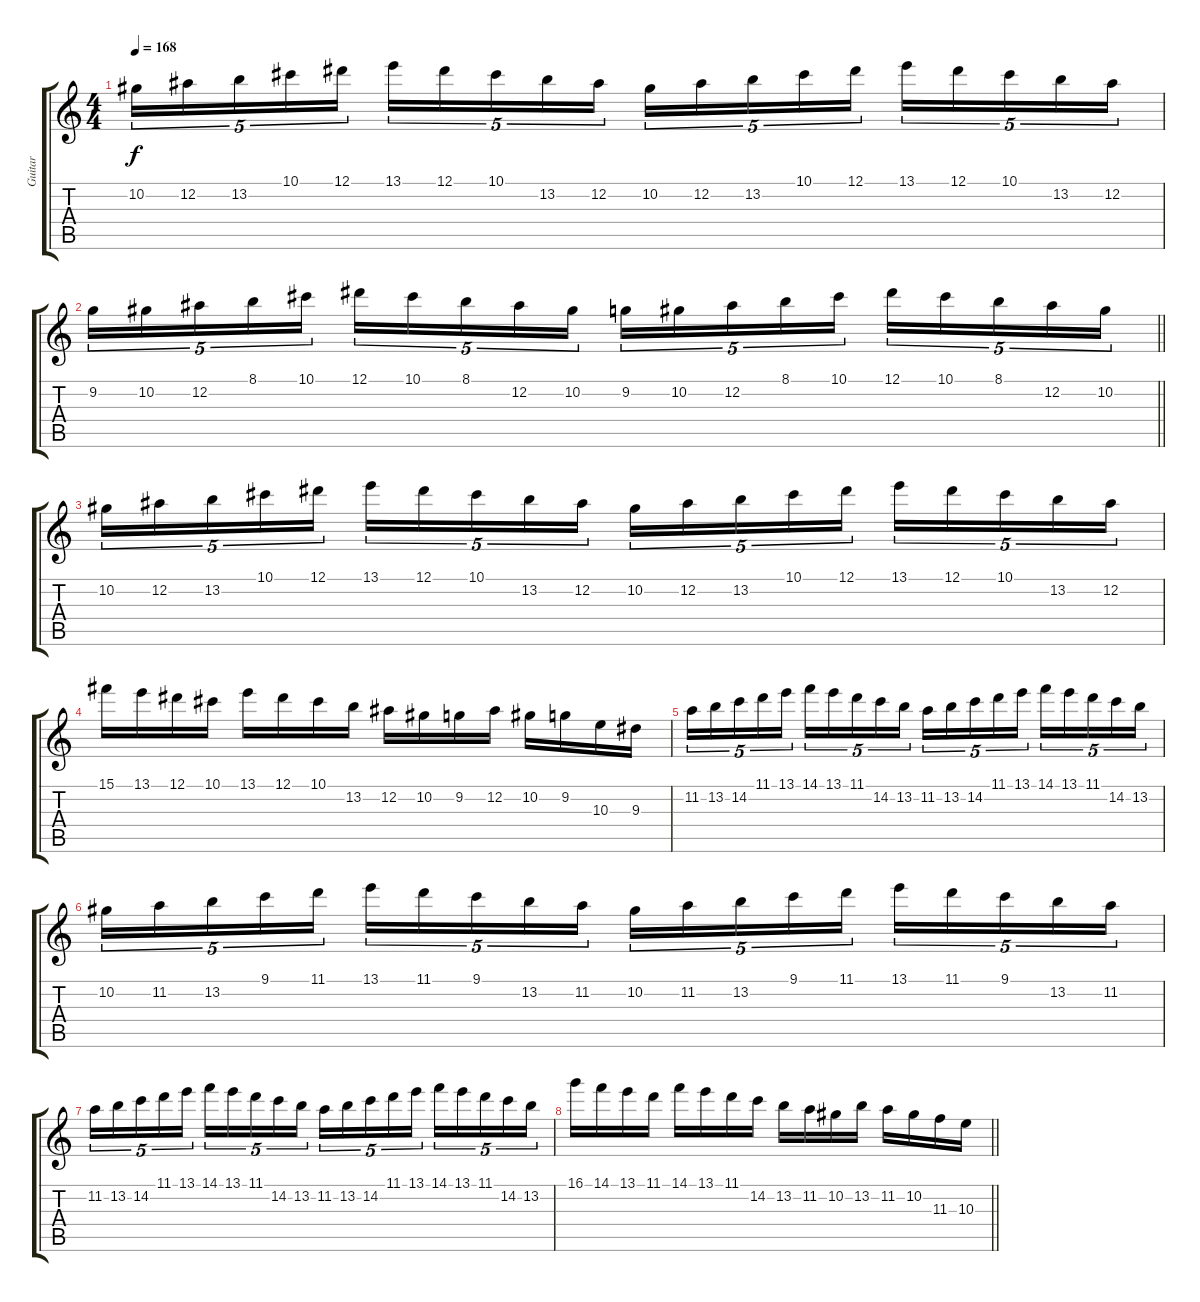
\track ("Guitar" "Guitar") {instrument distortionguitar}
\staff {score tabs}
\tuning (Eb4 Bb3 Gb3 Db3 Ab2 Eb2) {hide}
\ts (4 4)
\tempo 168
\clef g2
\ks aminor
10.2.16{tu (5 4) dy f} 12.2.16{tu (5 4)} 13.2.16{tu (5 4)} 10.1.16{tu (5 4)} 12.1.16{tu (5 4)} 13.1.16{tu (5 4)} 12.1.16{tu (5 4)} 10.1.16{tu (5 4)} 13.2.16{tu (5 4)} 12.2.16{tu (5 4)} 10.2.16{tu (5 4)} 12.2.16{tu (5 4)} 13.2.16{tu (5 4)} 10.1.16{tu (5 4)} 12.1.16{tu (5 4)} 13.1.16{tu (5 4)} 12.1.16{tu (5 4)} 10.1.16{tu (5 4)} 13.2.16{tu (5 4)} 12.2.16{tu (5 4)} |
\barLineRight lightlight
9.2.16{tu (5 4)} 10.2.16{tu (5 4)} 12.2.16{tu (5 4)} 8.1.16{tu (5 4)} 10.1.16{tu (5 4)} 12.1.16{tu (5 4)} 10.1.16{tu (5 4)} 8.1.16{tu (5 4)} 12.2.16{tu (5 4)} 10.2.16{tu (5 4)} 9.2.16{tu (5 4)} 10.2.16{tu (5 4)} 12.2.16{tu (5 4)} 8.1.16{tu (5 4)} 10.1.16{tu (5 4)} 12.1.16{tu (5 4)} 10.1.16{tu (5 4)} 8.1.16{tu (5 4)} 12.2.16{tu (5 4)} 10.2.16{tu (5 4)} |
10.2.16{tu (5 4)} 12.2.16{tu (5 4)} 13.2.16{tu (5 4)} 10.1.16{tu (5 4)} 12.1.16{tu (5 4)} 13.1.16{tu (5 4)} 12.1.16{tu (5 4)} 10.1.16{tu (5 4)} 13.2.16{tu (5 4)} 12.2.16{tu (5 4)} 10.2.16{tu (5 4)} 12.2.16{tu (5 4)} 13.2.16{tu (5 4)} 10.1.16{tu (5 4)} 12.1.16{tu (5 4)} 13.1.16{tu (5 4)} 12.1.16{tu (5 4)} 10.1.16{tu (5 4)} 13.2.16{tu (5 4)} 12.2.16{tu (5 4)} |
15.1.16 13.1.16 12.1.16 10.1.16 13.1.16 12.1.16 10.1.16 13.2.16 12.2.16 10.2.16 9.2.16 12.2.16 10.2.16 9.2.16 10.3.16 9.3.16 |
11.2.16{tu (5 4)} 13.2.16{tu (5 4)} 14.2.16{tu (5 4)} 11.1.16{tu (5 4)} 13.1.16{tu (5 4)} 14.1.16{tu (5 4)} 13.1.16{tu (5 4)} 11.1.16{tu (5 4)} 14.2.16{tu (5 4)} 13.2.16{tu (5 4)} 11.2.16{tu (5 4)} 13.2.16{tu (5 4)} 14.2.16{tu (5 4)} 11.1.16{tu (5 4)} 13.1.16{tu (5 4)} 14.1.16{tu (5 4)} 13.1.16{tu (5 4)} 11.1.16{tu (5 4)} 14.2.16{tu (5 4)} 13.2.16{tu (5 4)} |
10.2.16{tu (5 4)} 11.2.16{tu (5 4)} 13.2.16{tu (5 4)} 9.1.16{tu (5 4)} 11.1.16{tu (5 4)} 13.1.16{tu (5 4)} 11.1.16{tu (5 4)} 9.1.16{tu (5 4)} 13.2.16{tu (5 4)} 11.2.16{tu (5 4)} 10.2.16{tu (5 4)} 11.2.16{tu (5 4)} 13.2.16{tu (5 4)} 9.1.16{tu (5 4)} 11.1.16{tu (5 4)} 13.1.16{tu (5 4)} 11.1.16{tu (5 4)} 9.1.16{tu (5 4)} 13.2.16{tu (5 4)} 11.2.16{tu (5 4)} |
11.2.16{tu (5 4)} 13.2.16{tu (5 4)} 14.2.16{tu (5 4)} 11.1.16{tu (5 4)} 13.1.16{tu (5 4)} 14.1.16{tu (5 4)} 13.1.16{tu (5 4)} 11.1.16{tu (5 4)} 14.2.16{tu (5 4)} 13.2.16{tu (5 4)} 11.2.16{tu (5 4)} 13.2.16{tu (5 4)} 14.2.16{tu (5 4)} 11.1.16{tu (5 4)} 13.1.16{tu (5 4)} 14.1.16{tu (5 4)} 13.1.16{tu (5 4)} 11.1.16{tu (5 4)} 14.2.16{tu (5 4)} 13.2.16{tu (5 4)} |
\barLineRight lightlight
16.1.16 14.1.16 13.1.16 11.1.16 14.1.16 13.1.16 11.1.16 14.2.16 13.2.16 11.2.16 10.2.16 13.2.16 11.2.16 10.2.16 11.3.16 10.3.16
